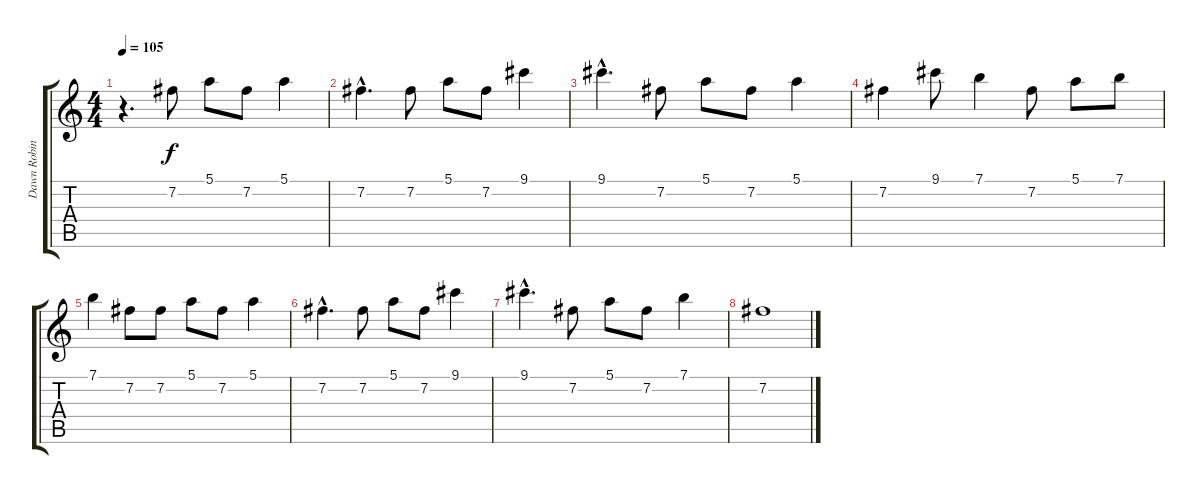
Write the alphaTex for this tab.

\track ("Dawn Robinson" "Dawn Robin") {instrument banjo}
\staff {score tabs}
\tuning (E4 B3 G3 D3 A2 E2) {hide}
\displaytranspose 12
\ts (4 4)
\tempo 105
\clef g2
\ks c
r.4{d dy f} 7.2.8 5.1.8 7.2.8 5.1.4 |
7.2{hac}.4{d} 7.2.8 5.1.8 7.2.8 9.1.4 |
9.1{hac}.4{d} 7.2.8 5.1.8 7.2.8 5.1.4 |
7.2.4 9.1.8 7.1.4 7.2.8 5.1.8 7.1.8 |
7.1.4 7.2.8 7.2.8 5.1.8 7.2.8 5.1.4 |
7.2{hac}.4{d} 7.2.8 5.1.8 7.2.8 9.1.4 |
9.1{hac}.4{d} 7.2.8 5.1.8 7.2.8 7.1.4 |
7.2.1
